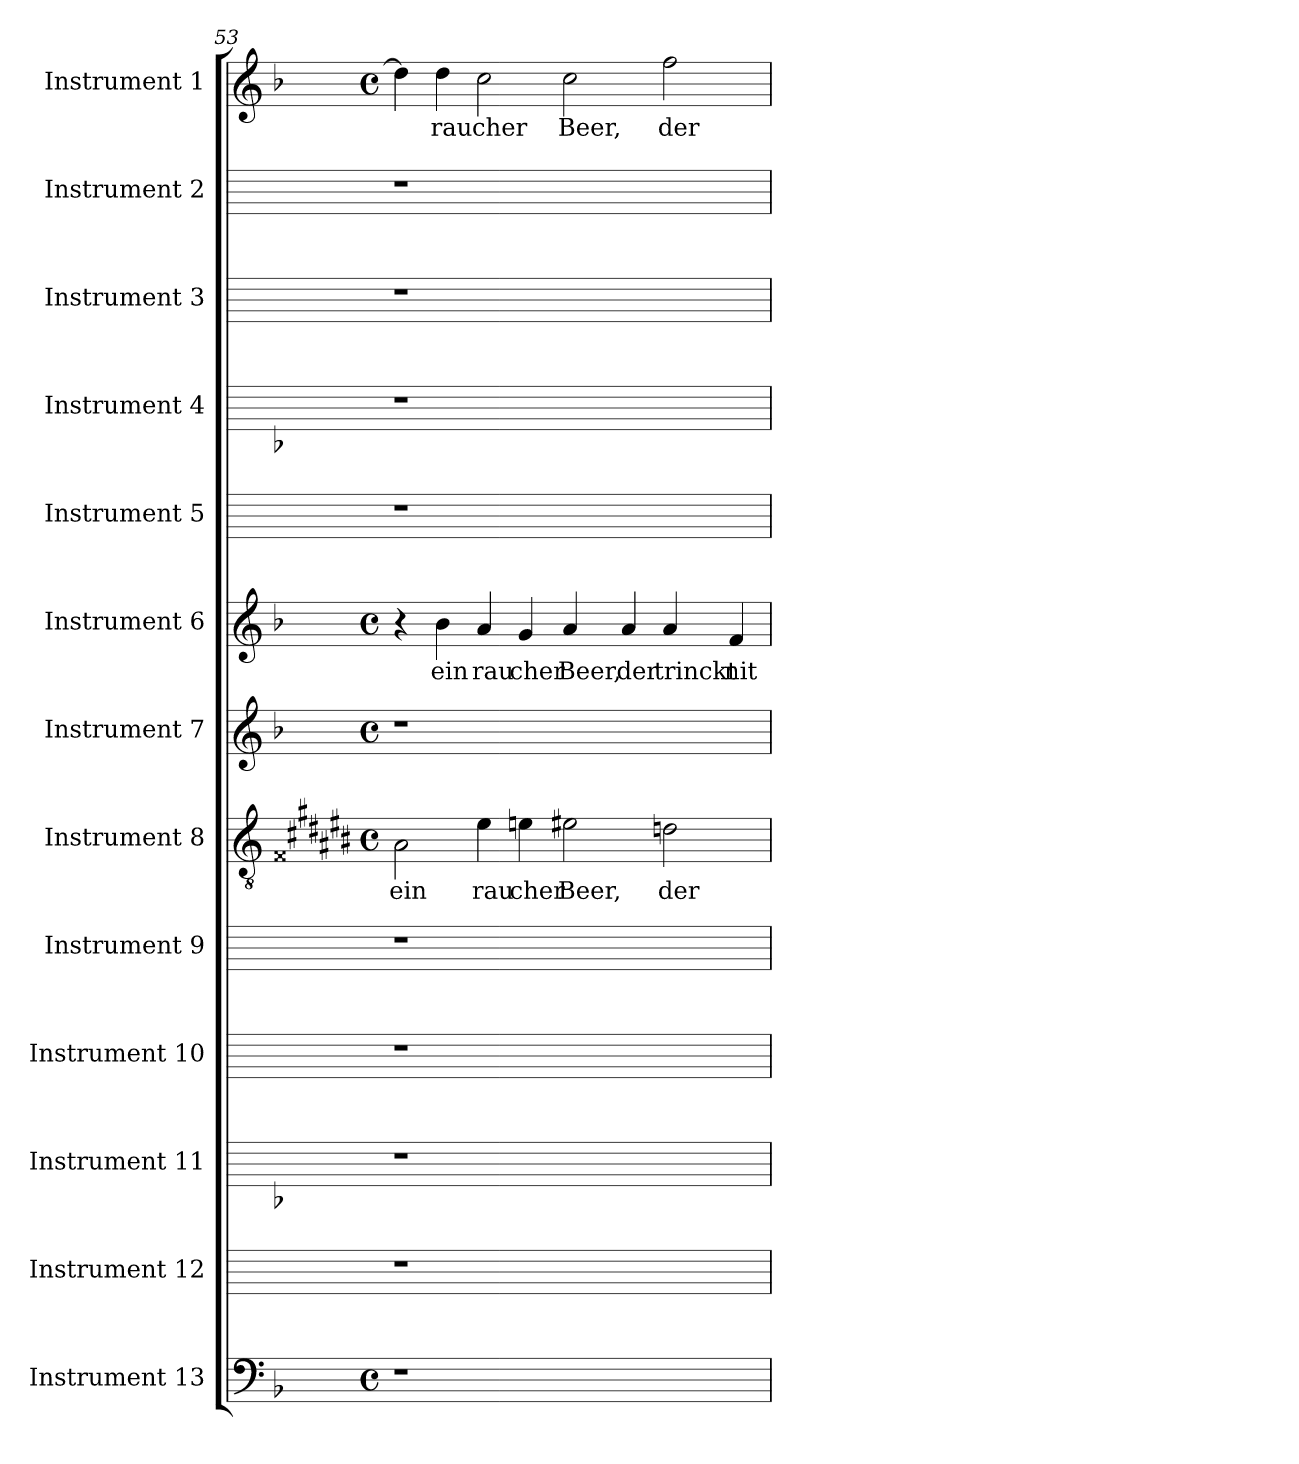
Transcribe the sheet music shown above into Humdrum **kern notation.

**kern	**kern	**kern	**kern	**kern	**kern	**text	**kern	**kern	**text	**kern	**kern	**kern	**kern	**kern	**text
*part13	*part12	*part11	*part10	*part9	*part8	*part8	*part7	*part6	*part6	*part5	*part4	*part3	*part2	*part1	*part1
*staff13	*staff12	*staff11	*staff10	*staff9	*staff8	*staff8	*staff7	*staff6	*staff6	*staff5	*staff4	*staff3	*staff2	*staff1	*staff1
*I"Instrument 13	*I"Instrument 12	*I"Instrument 11	*I"Instrument 10	*I"Instrument 9	*I"Instrument 8	*	*I"Instrument 7	*I"Instrument 6	*	*I"Instrument 5	*I"Instrument 4	*I"Instrument 3	*I"Instrument 2	*I"Instrument 1	*
!!LO:LB:g=z
*clefF4	*	*	*	*	*clefGv2	*	*clefG2	*clefG2	*	*	*	*	*	*clefG2	*
*ITrd-3c-5	*ITrd-2c-3	*ITrd1c2	*ITrd-2c-3	*ITrd-2c-3	*ITrd-2c-3	*	*ITrd-3c-5	*	*	*ITrd-2c-3	*ITrd1c2	*ITrd-2c-3	*ITrd-2c-3	*ITrd1c2	*
*k[b-e-]	*	*k[b-e-a-]	*	*	*k[f##c#g#d#a#e#b#]	*	*k[b-e-]	*k[b-]	*	*	*k[b-e-a-]	*	*	*k[b-e-a-]	*
*B-:	*	*E-:	*	*	*G#:	*	*B-:	*F:	*	*	*E-:	*	*	*E-:	*
*M4/4	*	*	*	*	*M4/4	*	*M4/4	*M4/4	*	*	*	*	*	*M4/4	*
*met(c)	*	*	*	*	*met(c)	*	*met(c)	*met(c)	*	*	*	*	*	*met(c)	*
=53	=53	=53	=53	=53	=53	=53	=53	=53	=53	=53	=53	=53	=53	=53	=53
!	!	!	!	!	!	!LO:LY:b:cj	!	!	!	!	!	!	!	!	!
1r	1r	1r	1r	1r	2c#\	ein	1r	4r	.	1r	1r	1r	1r	4cc\]	.
!	!	!	!	!	!	!	!	!	!LO:LY:b:cj	!	!	!	!	!	!LO:LY:b:cj
.	.	.	.	.	.	.	.	4b-\	ein	.	.	.	.	4cc\	rau
!	!	!	!	!	!	!LO:LY:b:cj	!	!	!LO:LY:b:cj	!	!	!	!	!	!LO:LY:b:cj
.	.	.	.	.	4g#\	rau	.	4a/	rau	.	.	.	.	2b-\	cher
!	!	!	!	!	!	!LO:LY:b:cj	!	!	!LO:LY:b:cj	!	!	!	!	!	!
.	.	.	.	.	4g\	cher	.	4g/	cher	.	.	.	.	.	.
!	!	!	!	!	!	!LO:LY:b:cj	!	!	!LO:LY:b:cj	!	!	!	!	!	!LO:LY:b:cj
1ryy	1ryy	1ryy	1ryy	1ryy	2g#\	Beer,	1ryy	4a/	Beer,	1ryy	1ryy	1ryy	1ryy	2b-\	Beer,
!	!	!	!	!	!	!	!	!	!LO:LY:b:cj	!	!	!	!	!	!
.	.	.	.	.	.	.	.	4a/	der	.	.	.	.	.	.
!	!	!	!	!	!	!LO:LY:b:cj	!	!	!LO:LY:b:cj	!	!	!	!	!	!LO:LY:b:cj
.	.	.	.	.	2f\	der	.	4a/	trinckt	.	.	.	.	2ee-\	der
!	!	!	!	!	!	!	!	!	!LO:LY:b:cj	!	!	!	!	!	!
.	.	.	.	.	.	.	.	4f/	nit	.	.	.	.	.	.
=	=	=	=	=	=	=	=	=	=	=	=	=	=	=	=
*-	*-	*-	*-	*-	*-	*-	*-	*-	*-	*-	*-	*-	*-	*-	*-
